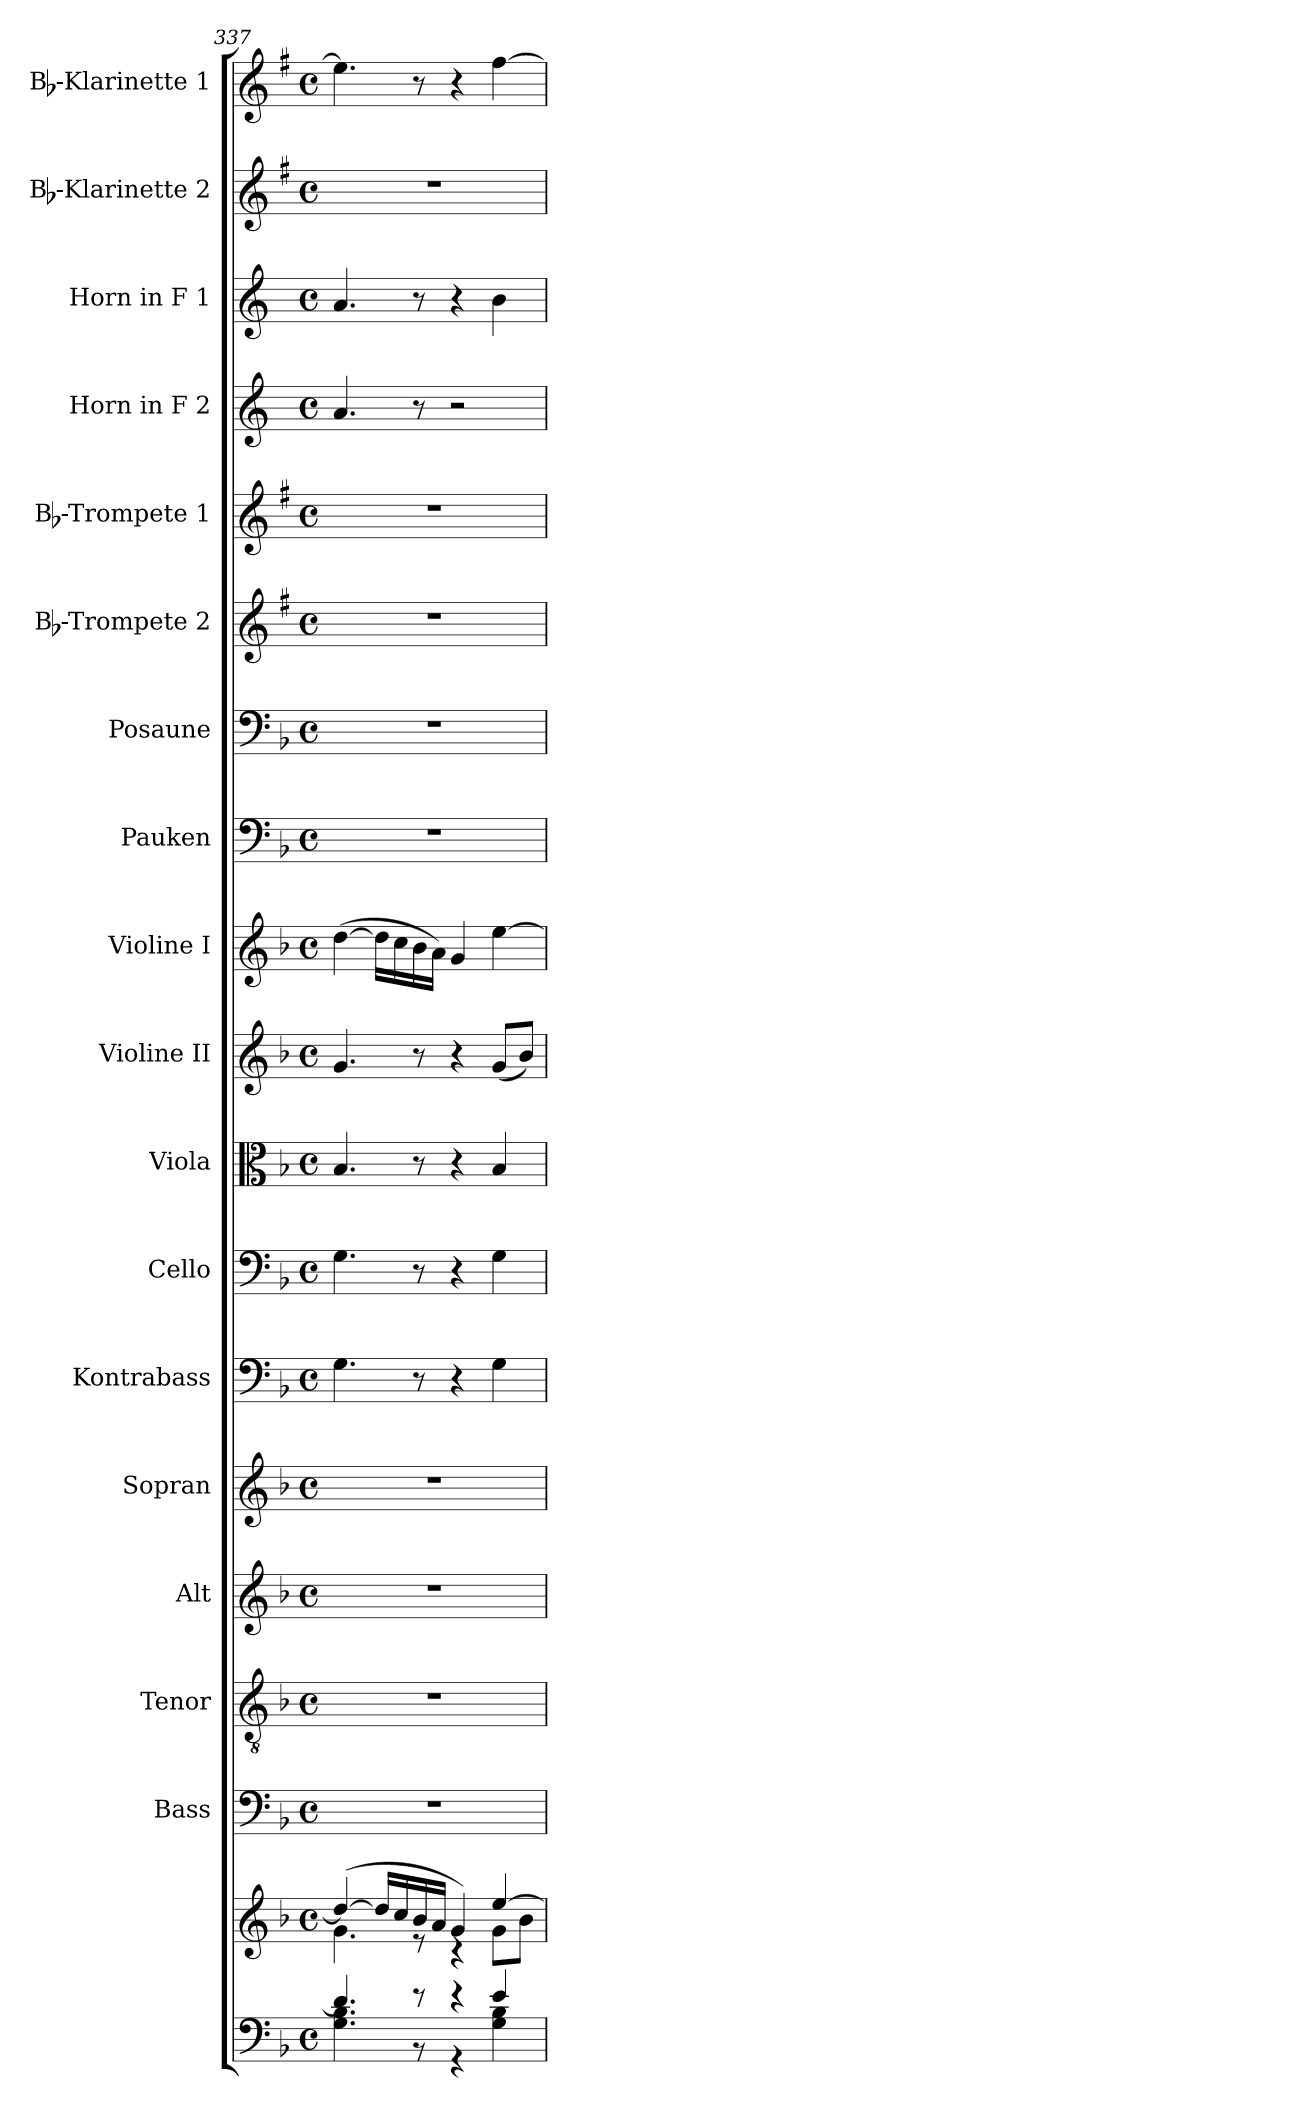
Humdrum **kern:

**kern	**kern	**kern	**kern	**kern	**kern	**kern	**kern	**kern	**kern	**kern	**kern	**kern	**kern	**kern	**kern	**kern	**kern	**kern
*part18	*part18	*part17	*part16	*part15	*part14	*part13	*part12	*part11	*part10	*part9	*part8	*part7	*part6	*part5	*part4	*part3	*part2	*part1
*staff19	*staff18	*staff17	*staff16	*staff15	*staff14	*staff13	*staff12	*staff11	*staff10	*staff9	*staff8	*staff7	*staff6	*staff5	*staff4	*staff3	*staff2	*staff1
*	*	*I"Bass	*I"Tenor	*I"Alt	*I"Sopran	*I"Kontrabass	*I"Cello	*I"Viola	*I"Violine II	*I"Violine I	*I"Pauken	*I"Posaune	*I"Bb-Trompete 2	*I"Bb-Trompete 1	*I"Horn in F 2	*I"Horn in F 1	*I"Bb-Klarinette 2	*I"Bb-Klarinette 1
*	*	*I'B.	*I'T.	*I'A.	*I'S.	*I'Kb.	*	*I'Vla.	*I'Vl. II	*I'Vl. I	*I'Pk.	*I'Pos.	*I'Bb Trp. 2	*I'Bb Trp. 1	*	*	*I'Bb Kl. 2	*I'Bb Kl. 1
*clefF4	*clefG2	*clefF4	*clefGv2	*clefG2	*clefG2	*clefF4	*clefF4	*clefC3	*clefG2	*clefG2	*clefF4	*clefF4	*clefG2	*clefG2	*clefG2	*clefG2	*clefG2	*clefG2
*	*	*	*	*	*	*ITrd7c12	*	*	*	*	*	*	*ITrd1c2	*ITrd1c2	*ITrd4c7	*ITrd4c7	*ITrd1c2	*ITrd1c2
*k[b-]	*k[b-]	*k[b-]	*k[b-]	*k[b-]	*k[b-]	*k[b-]	*k[b-]	*k[b-]	*k[b-]	*k[b-]	*k[b-]	*k[b-]	*k[b-]	*k[b-]	*k[b-]	*k[b-]	*k[b-]	*k[b-]
*F:	*F:	*F:	*F:	*F:	*F:	*F:	*F:	*F:	*F:	*F:	*F:	*F:	*F:	*F:	*F:	*F:	*F:	*F:
*M4/4	*M4/4	*M4/4	*M4/4	*M4/4	*M4/4	*M4/4	*M4/4	*M4/4	*M4/4	*M4/4	*M4/4	*M4/4	*M4/4	*M4/4	*M4/4	*M4/4	*M4/4	*M4/4
*met(c)	*met(c)	*met(c)	*met(c)	*met(c)	*met(c)	*met(c)	*met(c)	*met(c)	*met(c)	*met(c)	*met(c)	*met(c)	*met(c)	*met(c)	*met(c)	*met(c)	*met(c)	*met(c)
=337	=337	=337	=337	=337	=337	=337	=337	=337	=337	=337	=337	=337	=337	=337	=337	=337	=337	=337
*^	*^	*	*	*	*	*	*	*	*	*	*	*	*	*	*	*	*	*
4.d/]	4.G\ 4.B-\	(4dd/_	4.g\	1r	1r	1r	1r	4.GG\	4.G\	4.B-/	4.g/	(>[4dd\	1r	1r	1r	1r	4.d/	4.d/	1r	4.dd\]
.	.	16dd/LL]	.	.	.	.	.	.	.	.	.	16dd\LL]	.	.	.	.	.	.	.	.
.	.	16cc/	.	.	.	.	.	.	.	.	.	16cc\	.	.	.	.	.	.	.	.
8r	8r	16b-/	8rd	.	.	.	.	8r	8r	8r	8r	16b-\	.	.	.	.	8r	8r	.	8r
.	.	16a/JJ	.	.	.	.	.	.	.	.	.	16a\JJ)	.	.	.	.	.	.	.	.
4r	4r	4g/)	4rc	.	.	.	.	4r	4r	4r	4r	4g/	.	.	.	.	2r	4r	.	4r
4e/	4G\ 4B-\	[>4ee/	8g\L	.	.	.	.	4GG\	4G\	4B-/	(<8g/L	[4ee\	.	.	.	.	.	4e\	.	[4ee\
.	.	.	8b-\J	.	.	.	.	.	.	.	8b-/J)	.	.	.	.	.	.	.	.	.
*v	*v	*	*	*	*	*	*	*	*	*	*	*	*	*	*	*	*	*	*	*
*	*v	*v	*	*	*	*	*	*	*	*	*	*	*	*	*	*	*	*	*
=	=	=	=	=	=	=	=	=	=	=	=	=	=	=	=	=	=	=
*-	*-	*-	*-	*-	*-	*-	*-	*-	*-	*-	*-	*-	*-	*-	*-	*-	*-	*-
